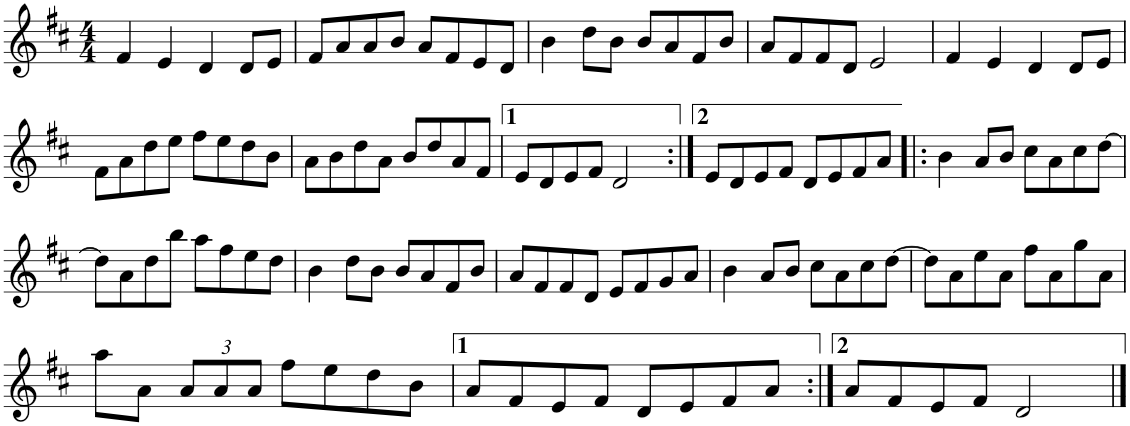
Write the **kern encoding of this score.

**kern
*part1
*staff1
*I"Piano
*I'Pno
*clefG2
*k[f#c#]
*D:
*M4/4
=1
4f#/
4e/
4d/
8d/L
8e/J
=2
8f#/L
8a/
8a/
8b/J
8a/L
8f#/
8e/
8d/J
=3
4b\
8dd\L
8b\J
8b/L
8a/
8f#/
8b/J
=4
8a/L
8f#/
8f#/
8d/J
2e/
=5
4f#/
4e/
4d/
8d/L
8e/J
!!LO:LB:g=z
=6
8f#\L
8a\
8dd\
8ee\J
8ff#\L
8ee\
8dd\
8b\J
=7
8a\L
8b\
8dd\
8a\J
8b/L
8dd/
8a/
8f#/J
=8
8e/L
8d/
8e/
8f#/J
2d/
=9:|!
8e/L
8d/
8e/
8f#/J
8d/L
8e/
8f#/
8a/J
=10!|:
4b\
8a/L
8b/J
8cc#\L
8a\
8cc#\
[8dd\J
!!LO:LB:g=z
=11
8dd\L]
8a\
8dd\
8bb\J
8aa\L
8ff#\
8ee\
8dd\J
=12
4b\
8dd\L
8b\J
8b/L
8a/
8f#/
8b/J
=13
8a/L
8f#/
8f#/
8d/J
8e/L
8f#/
8g/
8a/J
=14
4b\
8a/L
8b/J
8cc#\L
8a\
8cc#\
[8dd\J
=15
8dd\L]
8a\
8ee\
8a\J
8ff#\L
8a\
8gg\
8a\J
!!LO:LB:g=z
=16
8aa\L
8a\J
*Xbrackettup
12a/L
12a/
12a/J
8ff#\L
8ee\
8dd\
8b\J
=17
8a/L
8f#/
8e/
8f#/J
8d/L
8e/
8f#/
8a/J
=18:|!
8a/L
8f#/
8e/
8f#/J
2d/
==
*-
